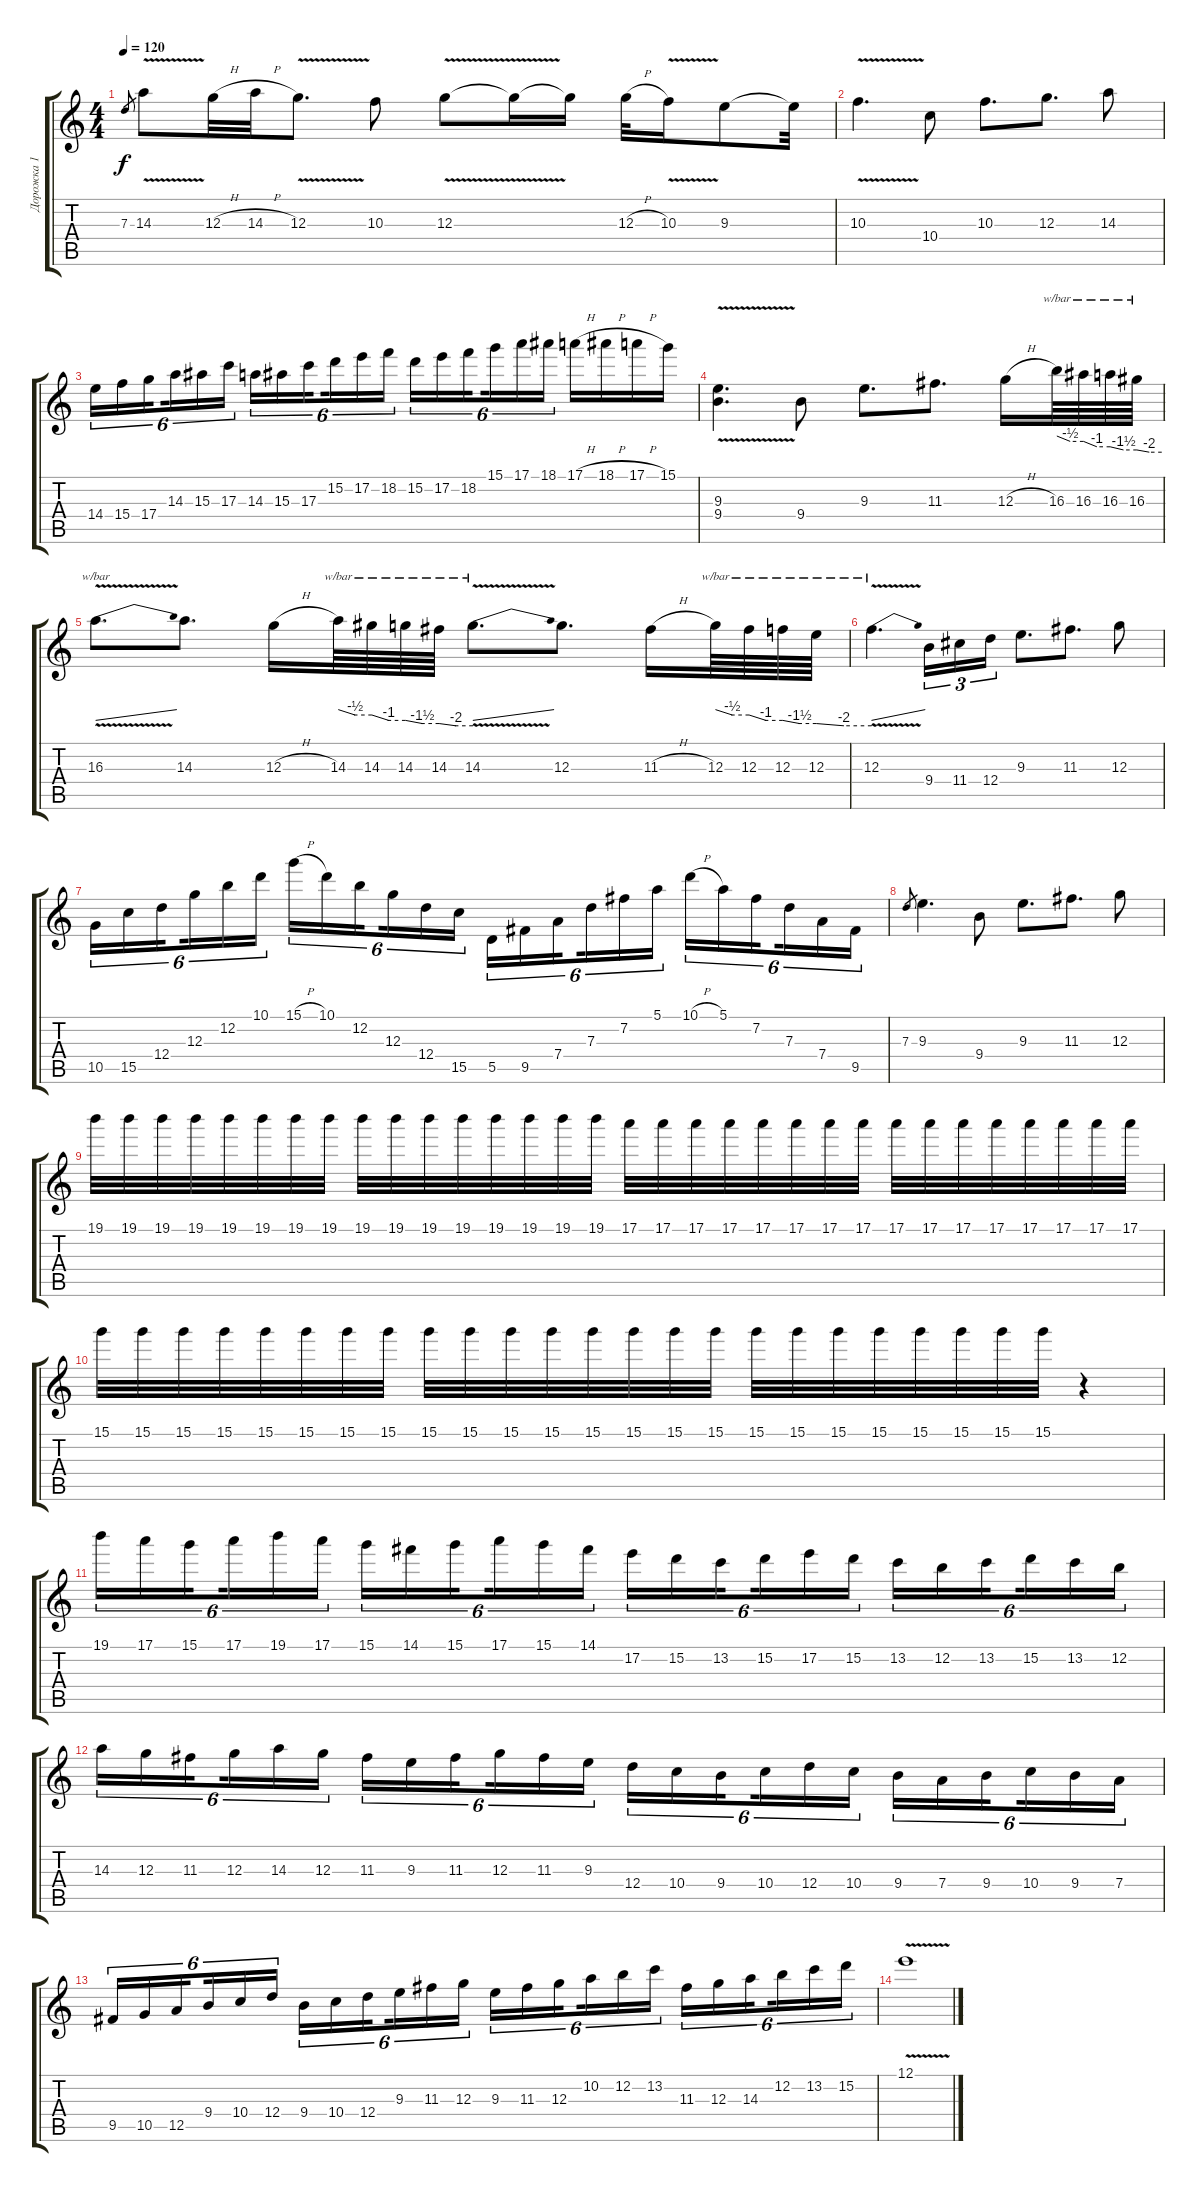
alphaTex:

\track ("Дорожка 1" "Дорожка 1") {instrument distortionguitar}
\staff {score tabs}
\tuning (E4 B3 G3 D3 A2 E2) {hide}
\ts (4 4)
\tempo 120
\clef g2
\ks c
7.3.8{gr dy f} 14.3{v}.8 12.3{h}.32 14.3{h}.32 12.3{v}.8{d} 10.3.8 12.3{v}.8 12.3{t}.16 12.3{t}.16 12.3{h}.32 10.3{v}.16 9.3.8 9.3{t}.32 |
10.3{v}.4{d} 10.4.8 10.3.8{d} 12.3.8{d} 14.3.8 |
14.4.16{tu (6 4)} 15.4.16{tu (6 4)} 17.4.16{tu (6 4) beam splitsecondary} 14.3.16{tu (6 4)} 15.3.16{tu (6 4)} 17.3.16{tu (6 4)} 14.3.16{tu (6 4)} 15.3.16{tu (6 4)} 17.3.16{tu (6 4) beam splitsecondary} 15.2.16{tu (6 4)} 17.2.16{tu (6 4)} 18.2.16{tu (6 4)} 15.2.16{tu (6 4)} 17.2.16{tu (6 4)} 18.2.16{tu (6 4) beam splitsecondary} 15.1.16{tu (6 4)} 17.1.16{tu (6 4)} 18.1.16{tu (6 4)} 17.1{h}.16 18.1{h}.16 17.1{h}.16 15.1.16 |
(9.3{v} 9.4{v}).4{d} 9.4.8 9.3.8{d} 11.3.8{d} 12.3{h}.16 16.3.64{tbe (custom default 0 0 30 -2 60 -2)} 16.3.64{tbe (custom default 0 -2 30 -4 60 -4)} 16.3.64{tbe (custom default 0 -4 30 -6 60 -6)} 16.3.64{tbe (custom default 0 -6 30 -8 60 -8)} |
16.3{v}.8{d tbe (dive default 0 -4 60 0)} 14.3.8{d} 12.3{h}.16 14.3.64{tbe (custom default 0 0 30 -2 60 -2)} 14.3.64{tbe (custom default 0 -2 30 -4 60 -4)} 14.3.64{tbe (custom default 0 -4 30 -6 60 -6)} 14.3.64{tbe (custom default 0 -6 30 -8 60 -8)} 14.3{v}.8{d tbe (dive default 0 -4 60 0)} 12.3.8{d} 11.3{h}.16 12.3.64{tbe (custom default 0 0 30 -2 60 -2)} 12.3.64{tbe (custom default 0 -2 30 -4 60 -4)} 12.3.64{tbe (custom default 0 -4 30 -6 60 -6)} 12.3.64{tbe (custom default 0 -6 30 -8 60 -8)} |
12.3{v}.4{d tbe (dive default 0 -4 60 0)} 9.4.16{tu (3 2)} 11.4.16{tu (3 2)} 12.4.16{tu (3 2)} 9.3.8{d} 11.3.8{d} 12.3.8 |
10.5.16{tu (6 4)} 15.5.16{tu (6 4)} 12.4.16{tu (6 4) beam splitsecondary} 12.3.16{tu (6 4)} 12.2.16{tu (6 4)} 10.1.16{tu (6 4)} 15.1{h}.16{tu (6 4)} 10.1.16{tu (6 4)} 12.2.16{tu (6 4) beam splitsecondary} 12.3.16{tu (6 4)} 12.4.16{tu (6 4)} 15.5.16{tu (6 4)} 5.5.16{tu (6 4)} 9.5.16{tu (6 4)} 7.4.16{tu (6 4) beam splitsecondary} 7.3.16{tu (6 4)} 7.2.16{tu (6 4)} 5.1.16{tu (6 4)} 10.1{h}.16{tu (6 4)} 5.1.16{tu (6 4)} 7.2.16{tu (6 4) beam splitsecondary} 7.3.16{tu (6 4)} 7.4.16{tu (6 4)} 9.5.16{tu (6 4)} |
7.3.8{gr} 9.3.4{d} 9.4.8 9.3.8{d} 11.3.8{d} 12.3.8 |
19.1.32 19.1.32 19.1.32 19.1.32 19.1.32 19.1.32 19.1.32 19.1.32 19.1.32 19.1.32 19.1.32 19.1.32 19.1.32 19.1.32 19.1.32 19.1.32 17.1.32 17.1.32 17.1.32 17.1.32 17.1.32 17.1.32 17.1.32 17.1.32 17.1.32 17.1.32 17.1.32 17.1.32 17.1.32 17.1.32 17.1.32 17.1.32 |
15.1.32 15.1.32 15.1.32 15.1.32 15.1.32 15.1.32 15.1.32 15.1.32 15.1.32 15.1.32 15.1.32 15.1.32 15.1.32 15.1.32 15.1.32 15.1.32 15.1.32 15.1.32 15.1.32 15.1.32 15.1.32 15.1.32 15.1.32 15.1.32 r.4 |
19.1.16{tu (6 4)} 17.1.16{tu (6 4)} 15.1.16{tu (6 4) beam splitsecondary} 17.1.16{tu (6 4)} 19.1.16{tu (6 4)} 17.1.16{tu (6 4)} 15.1.16{tu (6 4)} 14.1.16{tu (6 4)} 15.1.16{tu (6 4) beam splitsecondary} 17.1.16{tu (6 4)} 15.1.16{tu (6 4)} 14.1.16{tu (6 4)} 17.2.16{tu (6 4)} 15.2.16{tu (6 4)} 13.2.16{tu (6 4) beam splitsecondary} 15.2.16{tu (6 4)} 17.2.16{tu (6 4)} 15.2.16{tu (6 4)} 13.2.16{tu (6 4)} 12.2.16{tu (6 4)} 13.2.16{tu (6 4) beam splitsecondary} 15.2.16{tu (6 4)} 13.2.16{tu (6 4)} 12.2.16{tu (6 4)} |
14.3.16{tu (6 4)} 12.3.16{tu (6 4)} 11.3.16{tu (6 4) beam splitsecondary} 12.3.16{tu (6 4)} 14.3.16{tu (6 4)} 12.3.16{tu (6 4)} 11.3.16{tu (6 4)} 9.3.16{tu (6 4)} 11.3.16{tu (6 4) beam splitsecondary} 12.3.16{tu (6 4)} 11.3.16{tu (6 4)} 9.3.16{tu (6 4)} 12.4.16{tu (6 4)} 10.4.16{tu (6 4)} 9.4.16{tu (6 4) beam splitsecondary} 10.4.16{tu (6 4)} 12.4.16{tu (6 4)} 10.4.16{tu (6 4)} 9.4.16{tu (6 4)} 7.4.16{tu (6 4)} 9.4.16{tu (6 4) beam splitsecondary} 10.4.16{tu (6 4)} 9.4.16{tu (6 4)} 7.4.16{tu (6 4)} |
9.5.16{tu (6 4)} 10.5.16{tu (6 4)} 12.5.16{tu (6 4) beam splitsecondary} 9.4.16{tu (6 4)} 10.4.16{tu (6 4)} 12.4.16{tu (6 4)} 9.4.16{tu (6 4)} 10.4.16{tu (6 4)} 12.4.16{tu (6 4) beam splitsecondary} 9.3.16{tu (6 4)} 11.3.16{tu (6 4)} 12.3.16{tu (6 4)} 9.3.16{tu (6 4)} 11.3.16{tu (6 4)} 12.3.16{tu (6 4) beam splitsecondary} 10.2.16{tu (6 4)} 12.2.16{tu (6 4)} 13.2.16{tu (6 4)} 11.3.16{tu (6 4)} 12.3.16{tu (6 4)} 14.3.16{tu (6 4) beam splitsecondary} 12.2.16{tu (6 4)} 13.2.16{tu (6 4)} 15.2.16{tu (6 4)} |
12.1{v}.1
